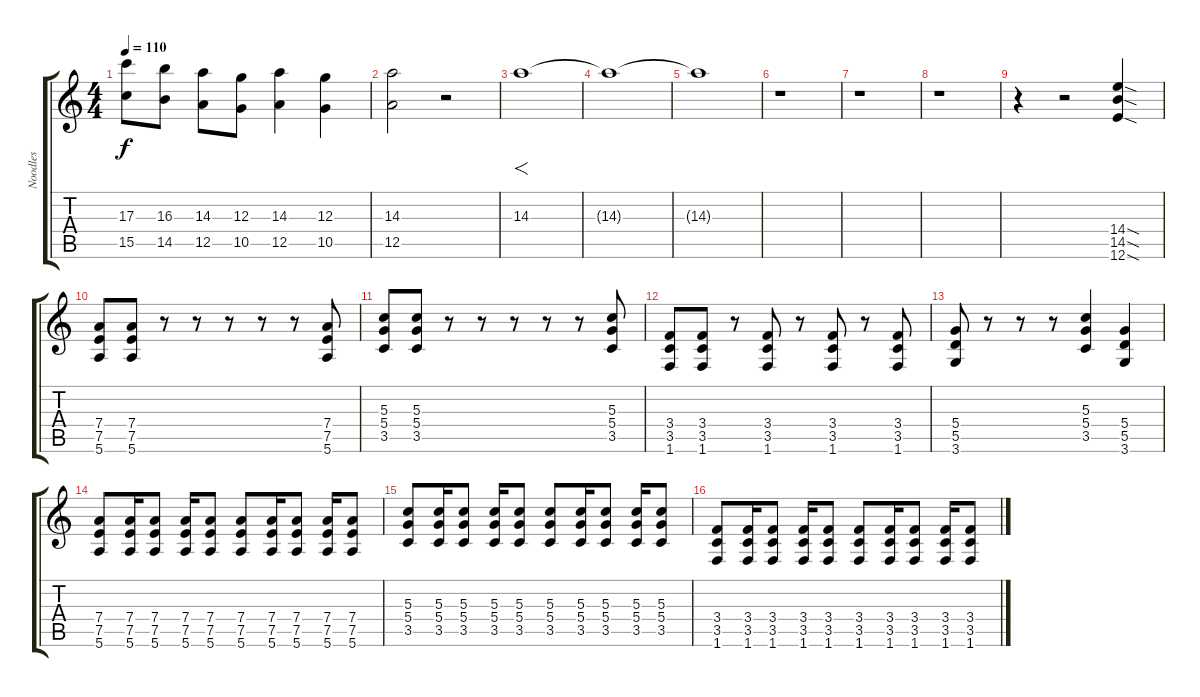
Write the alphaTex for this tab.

\track ("Noodles" "Noodles") {instrument distortionguitar}
\staff {score tabs}
\tuning (E4 B3 G3 D3 A2 E2) {hide}
\ts (4 4)
\tempo 110
\clef g2
\ks c
(17.3 15.5).8{dy f} (16.3 14.5).8 (14.3 12.5).8 (12.3 10.5).8 (14.3 12.5).4 (12.3 10.5).4 |
(14.3 12.5).2 r.2 |
14.3.1{f} |
14.3{t}.1 |
14.3{t}.1 |
r.1 |
r.1 |
r.1 |
r.4 r.2 (14.4{sod} 14.5{sod} 12.6{sod}).4 |
(7.4 7.5 5.6).8 (7.4 7.5 5.6).8 r.8 r.8 r.8 r.8 r.8 (7.4 7.5 5.6).8 |
(5.3 5.4 3.5).8 (5.3 5.4 3.5).8 r.8 r.8 r.8 r.8 r.8 (5.3 5.4 3.5).8 |
(3.4 3.5 1.6).8 (3.4 3.5 1.6).8 r.8 (3.4 3.5 1.6).8 r.8 (3.4 3.5 1.6).8 r.8 (3.4 3.5 1.6).8 |
(5.4 5.5 3.6).8 r.8 r.8 r.8 (5.3 5.4 3.5).4 (5.4 5.5 3.6).4 |
(7.4 7.5 5.6).8 (7.4 7.5 5.6).16 (7.4 7.5 5.6).8 (7.4 7.5 5.6).16 (7.4 7.5 5.6).8 (7.4 7.5 5.6).8 (7.4 7.5 5.6).16 (7.4 7.5 5.6).8 (7.4 7.5 5.6).16 (7.4 7.5 5.6).8 |
(5.3 5.4 3.5).8 (5.3 5.4 3.5).16 (5.3 5.4 3.5).8 (5.3 5.4 3.5).16 (5.3 5.4 3.5).8 (5.3 5.4 3.5).8 (5.3 5.4 3.5).16 (5.3 5.4 3.5).8 (5.3 5.4 3.5).16 (5.3 5.4 3.5).8 |
(3.4 3.5 1.6).8 (3.4 3.5 1.6).16 (3.4 3.5 1.6).8 (3.4 3.5 1.6).16 (3.4 3.5 1.6).8 (3.4 3.5 1.6).8 (3.4 3.5 1.6).16 (3.4 3.5 1.6).8 (3.4 3.5 1.6).16 (3.4 3.5 1.6).8
